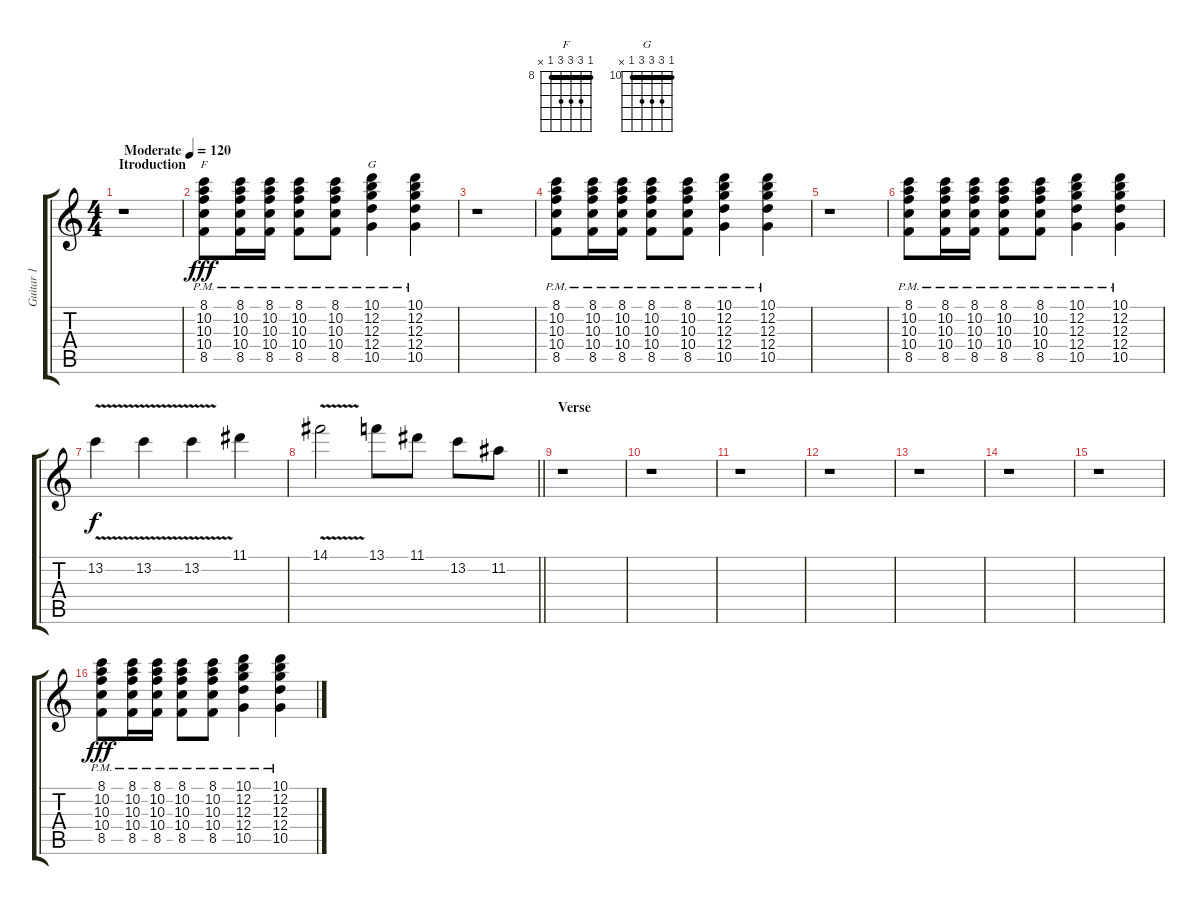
\track ("Guitar 1" "Guitar 1") {instrument overdrivenguitar}
\staff {score tabs}
\tuning (E4 B3 G3 D3 A2 E2) {hide}
\chord ("F" 8 10 10 10 8 x) {firstfret 8 barre 8}
\chord ("G" 10 12 12 12 10 x) {firstfret 10 barre 10}
\ts (4 4)
\section ("" "Itroduction")
\tempo (120 "Moderate")
\clef g2
\ks c
r.1{dy fff instrument overdrivenguitar} |
(8.1{pm} 10.2{pm} 10.3{pm} 10.4{pm} 8.5{pm}).8{ch "F"} (8.1{pm} 10.2{pm} 10.3{pm} 10.4{pm} 8.5{pm}).16 (8.1{pm} 10.2{pm} 10.3{pm} 10.4{pm} 8.5{pm}).16 (8.1{pm} 10.2{pm} 10.3{pm} 10.4{pm} 8.5{pm}).8 (8.1{pm} 10.2{pm} 10.3{pm} 10.4{pm} 8.5{pm}).8 (10.1{pm} 12.2{pm} 12.3{pm} 12.4{pm} 10.5{pm}).4{ch "G"} (10.1{pm} 12.2{pm} 12.3{pm} 12.4{pm} 10.5{pm}).4 |
r.1 |
(8.1{pm} 10.2{pm} 10.3{pm} 10.4{pm} 8.5{pm}).8 (8.1{pm} 10.2{pm} 10.3{pm} 10.4{pm} 8.5{pm}).16 (8.1{pm} 10.2{pm} 10.3{pm} 10.4{pm} 8.5{pm}).16 (8.1{pm} 10.2{pm} 10.3{pm} 10.4{pm} 8.5{pm}).8 (8.1{pm} 10.2{pm} 10.3{pm} 10.4{pm} 8.5{pm}).8 (10.1{pm} 12.2{pm} 12.3{pm} 12.4{pm} 10.5{pm}).4 (10.1{pm} 12.2{pm} 12.3{pm} 12.4{pm} 10.5{pm}).4 |
r.1 |
(8.1{pm} 10.2{pm} 10.3{pm} 10.4{pm} 8.5{pm}).8 (8.1{pm} 10.2{pm} 10.3{pm} 10.4{pm} 8.5{pm}).16 (8.1{pm} 10.2{pm} 10.3{pm} 10.4{pm} 8.5{pm}).16 (8.1{pm} 10.2{pm} 10.3{pm} 10.4{pm} 8.5{pm}).8 (8.1{pm} 10.2{pm} 10.3{pm} 10.4{pm} 8.5{pm}).8 (10.1{pm} 12.2{pm} 12.3{pm} 12.4{pm} 10.5{pm}).4 (10.1{pm} 12.2{pm} 12.3{pm} 12.4{pm} 10.5{pm}).4 |
13.2{v}.4{dy f} 13.2{v}.4 13.2{v}.4 11.1.4 |
\barLineRight lightlight
14.1{v}.2 13.1.8 11.1.8{volume 9} 13.2.8 11.2.8 |
\section ("" "Verse")
r.1{volume 12} |
r.1 |
r.1 |
r.1 |
r.1 |
r.1 |
r.1 |
(8.1{pm} 10.2{pm} 10.3{pm} 10.4{pm} 8.5{pm}).8{dy fff} (8.1{pm} 10.2{pm} 10.3{pm} 10.4{pm} 8.5{pm}).16 (8.1{pm} 10.2{pm} 10.3{pm} 10.4{pm} 8.5{pm}).16 (8.1{pm} 10.2{pm} 10.3{pm} 10.4{pm} 8.5{pm}).8 (8.1{pm} 10.2{pm} 10.3{pm} 10.4{pm} 8.5{pm}).8 (10.1{pm} 12.2{pm} 12.3{pm} 12.4{pm} 10.5{pm}).4 (10.1{pm} 12.2{pm} 12.3{pm} 12.4{pm} 10.5{pm}).4
